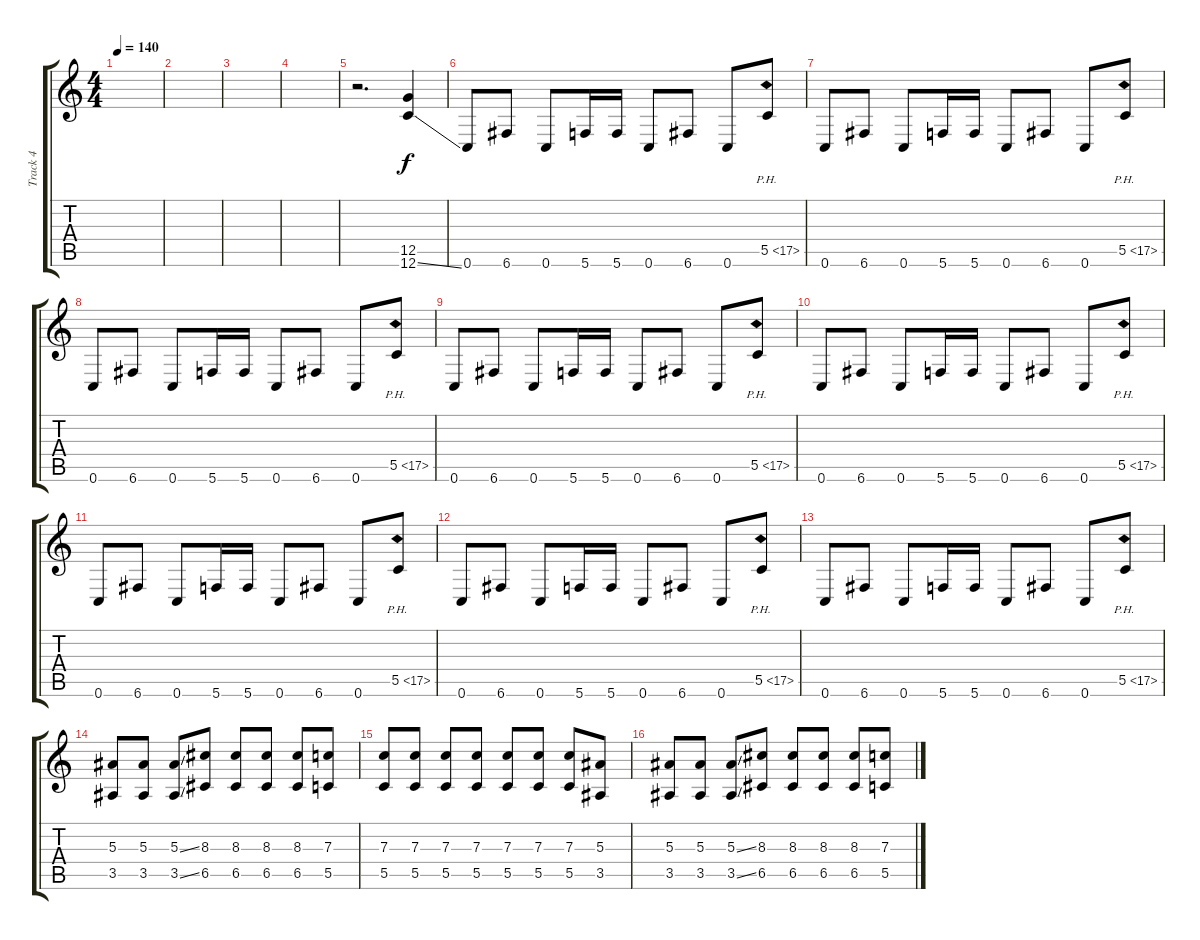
\track ("Track 4" "Track 4") {instrument distortionguitar}
\staff {score tabs}
\tuning (D4 A3 F3 C3 G2 C2) {hide}
\ts (4 4)
\tempo 140
\clef g2
\ks c
|
|
|
|
r.2{d} (12.5 12.6{ss}).4 |
0.6.8 6.6.8 0.6.8 5.6.16 5.6.16 0.6.8 6.6.8 0.6.8 5.5{ph 12}.8 |
0.6.8 6.6.8 0.6.8 5.6.16 5.6.16 0.6.8 6.6.8 0.6.8 5.5{ph 12}.8 |
0.6.8 6.6.8 0.6.8 5.6.16 5.6.16 0.6.8 6.6.8 0.6.8 5.5{ph 12}.8 |
0.6.8 6.6.8 0.6.8 5.6.16 5.6.16 0.6.8 6.6.8 0.6.8 5.5{ph 12}.8 |
0.6.8 6.6.8 0.6.8 5.6.16 5.6.16 0.6.8 6.6.8 0.6.8 5.5{ph 12}.8 |
0.6.8 6.6.8 0.6.8 5.6.16 5.6.16 0.6.8 6.6.8 0.6.8 5.5{ph 12}.8 |
0.6.8 6.6.8 0.6.8 5.6.16 5.6.16 0.6.8 6.6.8 0.6.8 5.5{ph 12}.8 |
0.6.8 6.6.8 0.6.8 5.6.16 5.6.16 0.6.8 6.6.8 0.6.8 5.5{ph 12}.8 |
(5.3 3.5).8 (5.3 3.5).8 (5.3{ss} 3.5{ss}).8 (8.3 6.5).8 (8.3 6.5).8 (8.3 6.5).8 (8.3 6.5).8 (7.3 5.5).8 |
(7.3 5.5).8 (7.3 5.5).8 (7.3 5.5).8 (7.3 5.5).8 (7.3 5.5).8 (7.3 5.5).8 (7.3 5.5).8 (5.3 3.5).8 |
(5.3 3.5).8 (5.3 3.5).8 (5.3{ss} 3.5{ss}).8 (8.3 6.5).8 (8.3 6.5).8 (8.3 6.5).8 (8.3 6.5).8 (7.3 5.5).8
